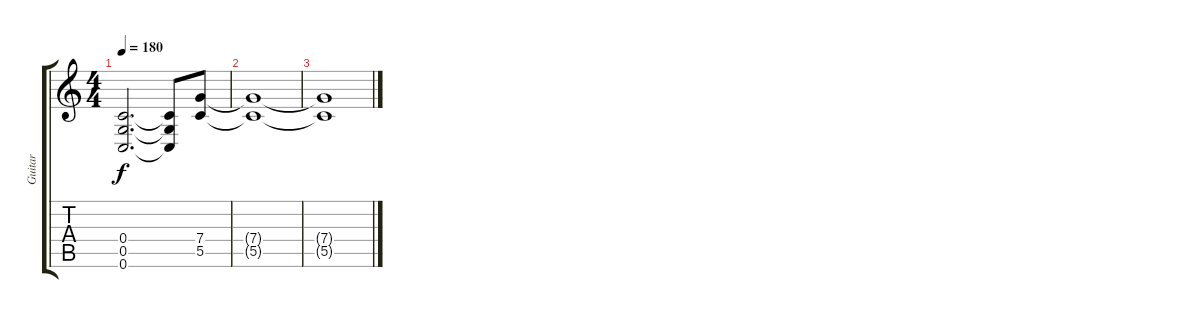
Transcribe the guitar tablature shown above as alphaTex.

\track ("Guitar" "Guitar") {instrument distortionguitar}
\staff {score tabs}
\tuning (D4 A3 F3 C3 G2 C2) {hide}
\ts (4 4)
\tempo 180
\clef g2
\ks c
(0.4{t} 0.5{t} 0.6{t}).2{d dy f} (0.4{t} 0.5{t} 0.6{t}).8 (7.4 5.5).8{instrument electricguitarclean} |
(7.4{t} 5.5{t}).1 |
(7.4{t} 5.5{t}).1
